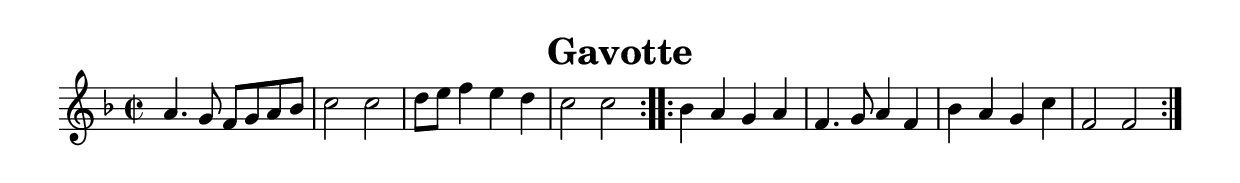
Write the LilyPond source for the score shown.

\version "2.7.40"
\header {
	crossRefNumber = "1"
	footnotes = "\\\\pour plus d'information : http://graner.name/nicolas/arbeau/"
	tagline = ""
	title = "Gavotte"
}
voicedefault =  {
\set Score.defaultBarType = ""

\repeat volta 2 {
\override Staff.TimeSignature #'style = #'C
 \time 2/2 \key f \major   a'4.    g'8    f'8    g'8    a'8    bes'8    c''2    
c''2    \bar "|"   d''8    e''8    f''4    e''4    d''4    c''2    c''2    
} \repeat volta 2 {     bes'4    a'4    g'4    a'4    f'4.    g'8    a'4    f'4 
   \bar "|"   bes'4    a'4    g'4    c''4    f'2    f'2    } \repeat volta 2 {  
 }
}

\score{
    <<

	\context Staff="default"
	{
	    \voicedefault 
	}

    >>
	\layout { indent = 0.0\cm 
	}
	\midi { \tempo 2=100 }
}
